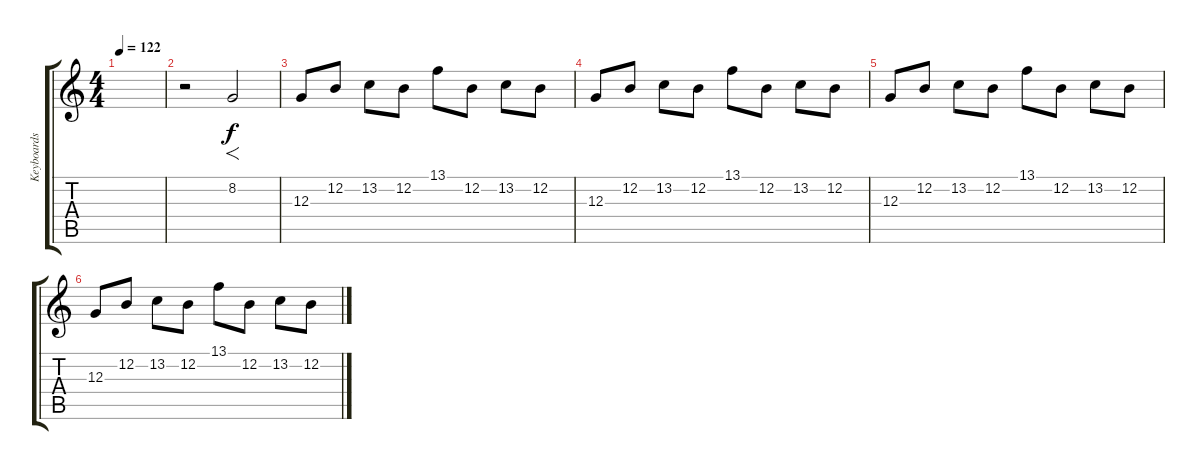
\track ("Keyboards Theme" "Keyboards ") {instrument lead1square}
\staff {score tabs}
\tuning (E4 B3 G3 D3 A2 E2) {hide}
\ts (4 4)
\tempo 122
\clef g2
\ks c
|
r.2 8.2.2{f} |
12.3.8{dy f} 12.2.8 13.2.8 12.2.8 13.1.8 12.2.8 13.2.8 12.2.8 |
12.3.8 12.2.8 13.2.8 12.2.8 13.1.8 12.2.8 13.2.8 12.2.8 |
12.3.8 12.2.8 13.2.8 12.2.8 13.1.8 12.2.8 13.2.8 12.2.8 |
12.3.8 12.2.8 13.2.8 12.2.8 13.1.8 12.2.8 13.2.8 12.2.8
